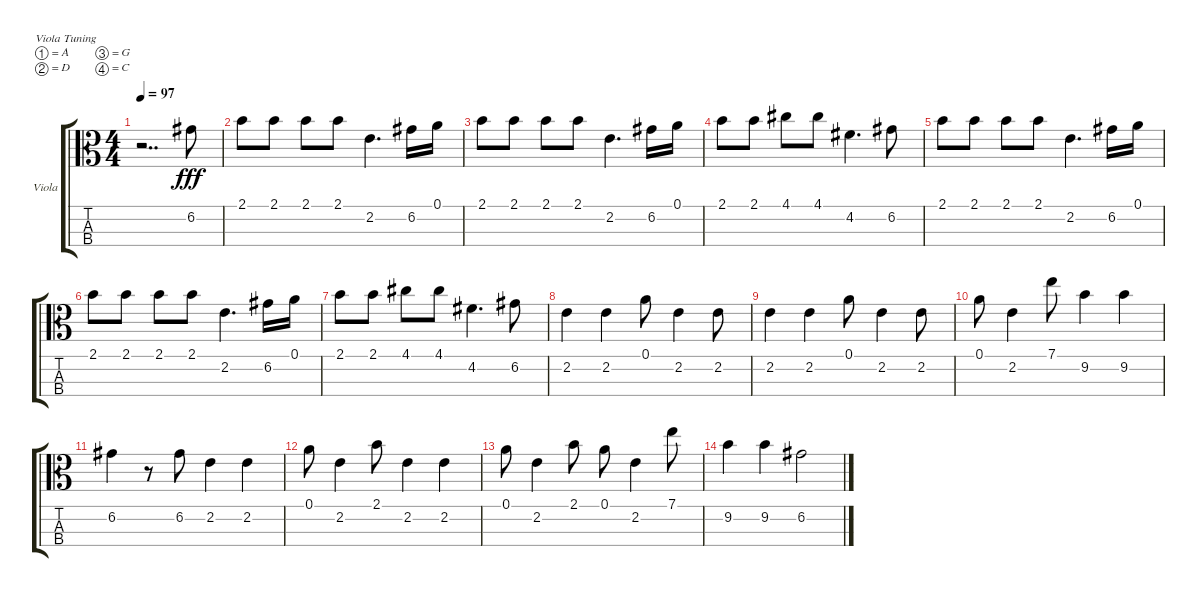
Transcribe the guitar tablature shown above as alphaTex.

\defaultSystemsLayout 4
\bracketExtendMode groupsimilarinstruments
\firstSystemTrackNameOrientation horizontal
\otherSystemsTrackNameOrientation horizontal
\track ("Viola" "Viola") {instrument viola}
\staff {score tabs}
\tuning (A4 D4 G3 C3)
\ts (4 4)
\tempo 97
\clef c3
\ks c
r.2{dd dy fff instrument viola} 6.2.8 |
2.1.8 2.1.8 2.1.8 2.1.8 2.2.4{d} 6.2.16 0.1.16 |
2.1.8 2.1.8 2.1.8 2.1.8 2.2.4{d} 6.2.16 0.1.16 |
2.1.8 2.1.8 4.1.8 4.1.8 4.2.4{d} 6.2.8 |
2.1.8 2.1.8 2.1.8 2.1.8 2.2.4{d} 6.2.16 0.1.16 |
2.1.8 2.1.8 2.1.8 2.1.8 2.2.4{d} 6.2.16 0.1.16 |
2.1.8 2.1.8 4.1.8 4.1.8 4.2.4{d} 6.2.8 |
2.2.4 2.2.4 0.1.8 2.2.4 2.2.8 |
2.2.4 2.2.4 0.1.8 2.2.4 2.2.8 |
0.1.8 2.2.4 7.1.8 9.2.4 9.2.4 |
6.2.4 r.8 6.2.8 2.2.4 2.2.4 |
0.1.8 2.2.4 2.1.8 2.2.4 2.2.4 |
0.1.8 2.2.4 2.1.8 0.1.8 2.2.4 7.1.8 |
9.2.4 9.2.4 6.2.2
